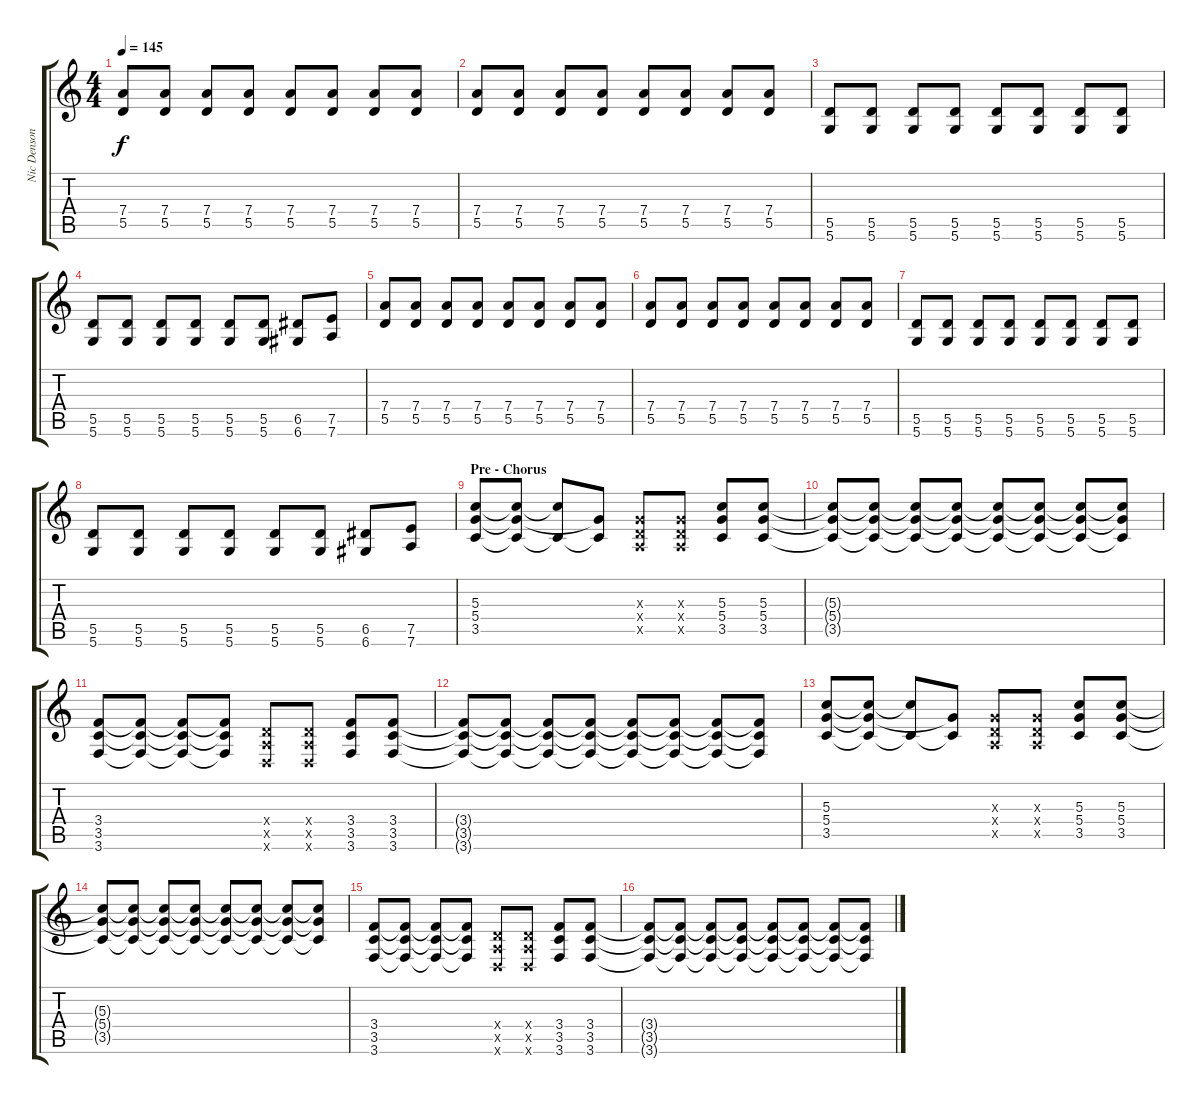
\track ("Nic Denson (Rhythm Guitar)" "Nic Denson") {instrument distortionguitar}
\staff {score tabs}
\tuning (E4 B3 G3 D3 A2 D2) {hide}
\ts (4 4)
\tempo 145
\clef g2
\ks c
(7.4 5.5).8{dy f} (7.4 5.5).8 (7.4 5.5).8 (7.4 5.5).8 (7.4 5.5).8 (7.4 5.5).8 (7.4 5.5).8 (7.4 5.5).8 |
(7.4 5.5).8 (7.4 5.5).8 (7.4 5.5).8 (7.4 5.5).8 (7.4 5.5).8 (7.4 5.5).8 (7.4 5.5).8 (7.4 5.5).8 |
(5.5 5.6).8 (5.5 5.6).8 (5.5 5.6).8 (5.5 5.6).8 (5.5 5.6).8 (5.5 5.6).8 (5.5 5.6).8 (5.5 5.6).8 |
(5.5 5.6).8 (5.5 5.6).8 (5.5 5.6).8 (5.5 5.6).8 (5.5 5.6).8 (5.5 5.6).8 (6.5 6.6).8 (7.5 7.6).8 |
(7.4 5.5).8 (7.4 5.5).8 (7.4 5.5).8 (7.4 5.5).8 (7.4 5.5).8 (7.4 5.5).8 (7.4 5.5).8 (7.4 5.5).8 |
(7.4 5.5).8 (7.4 5.5).8 (7.4 5.5).8 (7.4 5.5).8 (7.4 5.5).8 (7.4 5.5).8 (7.4 5.5).8 (7.4 5.5).8 |
(5.5 5.6).8 (5.5 5.6).8 (5.5 5.6).8 (5.5 5.6).8 (5.5 5.6).8 (5.5 5.6).8 (5.5 5.6).8 (5.5 5.6).8 |
(5.5 5.6).8 (5.5 5.6).8 (5.5 5.6).8 (5.5 5.6).8 (5.5 5.6).8 (5.5 5.6).8 (6.5 6.6).8 (7.5 7.6).8 |
\section ("" "Pre - Chorus")
(5.3 5.4 3.5).8 (5.3{t} 5.4{t} 3.5{t}).8 (5.3{t} 3.5{t}).8 (5.4{t} 3.5{t}).8 (0.3{x} 0.4{x} 0.5{x}).8 (0.3{x} 0.4{x} 0.5{x}).8 (5.3 5.4 3.5).8 (5.3 5.4 3.5).8 |
(5.3{t} 5.4{t} 3.5{t}).8 (5.3{t} 5.4{t} 3.5{t}).8 (5.3{t} 5.4{t} 3.5{t}).8 (5.3{t} 5.4{t} 3.5{t}).8 (5.3{t} 5.4{t} 3.5{t}).8 (5.3{t} 5.4{t} 3.5{t}).8 (5.3{t} 5.4{t} 3.5{t}).8 (5.3{t} 5.4{t} 3.5{t}).8 |
(3.4 3.5 3.6).8 (3.4{t} 3.5{t} 3.6{t}).8 (3.4{t} 3.5{t} 3.6{t}).8 (3.4{t} 3.5{t} 3.6{t}).8 (0.4{x} 0.5{x} 0.6{x}).8 (0.4{x} 0.5{x} 0.6{x}).8 (3.4 3.5 3.6).8 (3.4 3.5 3.6).8 |
(3.4{t} 3.5{t} 3.6{t}).8 (3.4{t} 3.5{t} 3.6{t}).8 (3.4{t} 3.5{t} 3.6{t}).8 (3.4{t} 3.5{t} 3.6{t}).8 (3.4{t} 3.5{t} 3.6{t}).8 (3.4{t} 3.5{t} 3.6{t}).8 (3.4{t} 3.5{t} 3.6{t}).8 (3.4{t} 3.5{t} 3.6{t}).8 |
(5.3 5.4 3.5).8 (5.3{t} 5.4{t} 3.5{t}).8 (5.3{t} 3.5{t}).8 (5.4{t} 3.5{t}).8 (0.3{x} 0.4{x} 0.5{x}).8 (0.3{x} 0.4{x} 0.5{x}).8 (5.3 5.4 3.5).8 (5.3 5.4 3.5).8 |
(5.3{t} 5.4{t} 3.5{t}).8 (5.3{t} 5.4{t} 3.5{t}).8 (5.3{t} 5.4{t} 3.5{t}).8 (5.3{t} 5.4{t} 3.5{t}).8 (5.3{t} 5.4{t} 3.5{t}).8 (5.3{t} 5.4{t} 3.5{t}).8 (5.3{t} 5.4{t} 3.5{t}).8 (5.3{t} 5.4{t} 3.5{t}).8 |
(3.4 3.5 3.6).8 (3.4{t} 3.5{t} 3.6{t}).8 (3.4{t} 3.5{t} 3.6{t}).8 (3.4{t} 3.5{t} 3.6{t}).8 (0.4{x} 0.5{x} 0.6{x}).8 (0.4{x} 0.5{x} 0.6{x}).8 (3.4 3.5 3.6).8 (3.4 3.5 3.6).8 |
(3.4{t} 3.5{t} 3.6{t}).8 (3.4{t} 3.5{t} 3.6{t}).8 (3.4{t} 3.5{t} 3.6{t}).8 (3.4{t} 3.5{t} 3.6{t}).8 (3.4{t} 3.5{t} 3.6{t}).8 (3.4{t} 3.5{t} 3.6{t}).8 (3.4{t} 3.5{t} 3.6{t}).8 (3.4{t} 3.5{t} 3.6{t}).8
